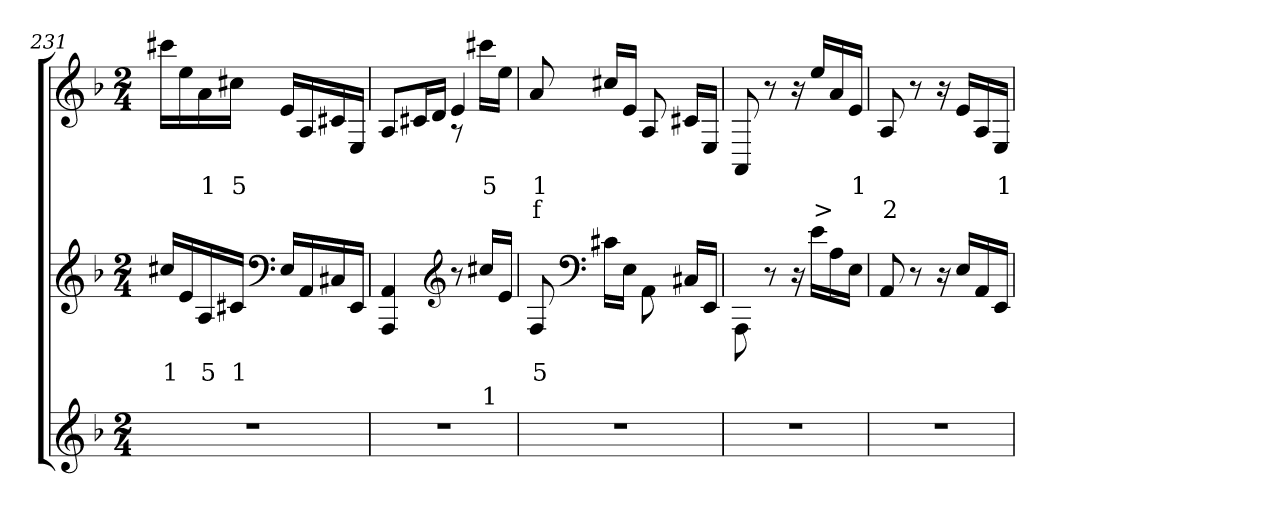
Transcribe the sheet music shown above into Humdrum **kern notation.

**kern	**kern	**text	**text	**kern	**text	**text
*part3	*part2	*part2	*part2	*part1	*part1	*part1
*staff3	*staff2	*staff2	*staff2	*staff1	*staff1	*staff1
*clefG2	*clefG2	*	*	*clefG2	*	*
*k[b-]	*k[b-]	*	*	*k[b-]	*	*
*M2/4	*M2/4	*	*	*M2/4	*	*
=231	=231	=231	=231	=231	=231	=231
2r	16cc#XLL	1	.	16ccc#XLL	.	.
.	16e	.	.	16ee	.	.
.	16A	5	.	16a	1	.
.	16c#JJ	1	.	16cc#JJ	5	.
*	*clefF4	*	*	*	*	*
.	16ELL	.	.	16eLL	.	.
.	16AA	.	.	16A	.	.
.	16C#	.	.	16c#	.	.
.	16EEJJ	.	.	16EJJ	.	.
=232	=232	=232	=232	=232	=232	=232
*	*	*	*	*^	*	*
2r	4AA 4AAA	.	.	8AL	4ryy	.	.
.	.	.	.	16c#XL	.	.	.
.	.	.	.	16dJJ	.	.	.
*	*clefG2	*	*	*	*	*	*
.	8r	.	.	4e	8r	.	.
.	16cc#XLL	.	1	.	16ccc#LL	5	.
.	16eJJ	.	.	.	16eeJJ	.	.
*	*	*	*	*v	*v	*	*
=233	=233	=233	=233	=233	=233	=233
2r	8F	5	.	8a/	1	f
*	*clefF4	*	*	*	*	*
.	16c#XLL	.	.	16cc#XLL	.	.
.	16EJJ	.	.	16eJJ	.	.
.	8AA\	.	.	8A	.	.
.	16C#LL	.	.	16c#LL	.	.
.	16EEJJ	.	.	16EJJ	.	.
=234	=234	=234	=234	=234	=234	=234
2r	8AAA\	.	.	8AA	.	.
.	8r	.	.	8r	.	.
.	16r	.	.	16r	.	.
.	16eLL	.	.	16eeLL	.	>
.	16A	.	.	16a	.	.
.	16EJJ	.	.	16eJJ	1	.
=235	=235	=235	=235	=235	=235	=235
2r	8AA/	.	.	8A	.	2
.	8r	.	.	8r	.	.
.	16r	.	.	16r	.	.
.	16ELL	.	.	16eLL	.	.
.	16AA	.	.	16A	.	.
.	16EEJJ	.	.	16EJJ	1	.
=	=	=	=	=	=	=
*-	*-	*-	*-	*-	*-	*-
